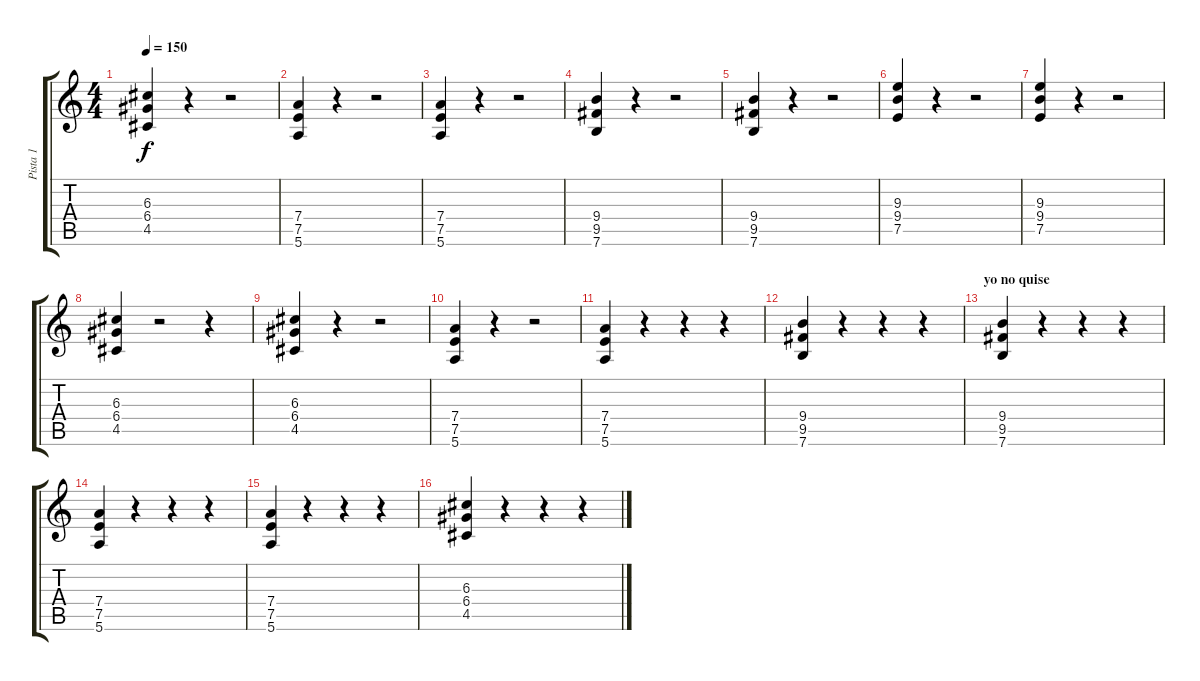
\track ("Pista 1" "Pista 1") {instrument overdrivenguitar}
\staff {score tabs}
\tuning (E4 B3 G3 D3 A2 E2) {hide}
\ts (4 4)
\tempo 150
\clef g2
\ks c
(6.3 6.4 4.5).4{dy f} r.4 r.2 |
(7.4 7.5 5.6).4 r.4 r.2 |
(7.4 7.5 5.6).4 r.4 r.2 |
(9.4 9.5 7.6).4 r.4 r.2 |
(9.4 9.5 7.6).4 r.4 r.2 |
(9.3 9.4 7.5).4 r.4 r.2 |
(9.3 9.4 7.5).4 r.4 r.2 |
(6.3 6.4 4.5).4 r.2 r.4 |
(6.3 6.4 4.5).4 r.4 r.2 |
(7.4 7.5 5.6).4 r.4 r.2 |
(7.4 7.5 5.6).4 r.4 r.4 r.4 |
(9.4 9.5 7.6).4 r.4 r.4 r.4 |
\section ("" "yo no quise")
(9.4 9.5 7.6).4 r.4 r.4 r.4 |
(7.4 7.5 5.6).4 r.4 r.4 r.4 |
(7.4 7.5 5.6).4 r.4 r.4 r.4 |
(6.3 6.4 4.5).4 r.4 r.4 r.4
